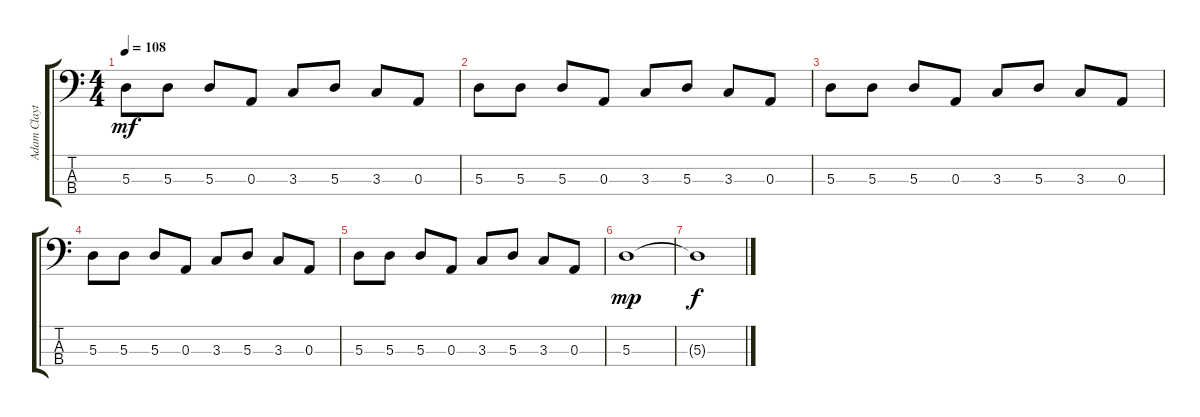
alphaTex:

\track ("Adam Clayton" "Adam Clayt") {instrument electricbasspick}
\staff {score tabs}
\tuning (G2 D2 A1 E1) {hide}
\ts (4 4)
\tempo 108
\clef f4
\ks c
5.3.8{dy mf} 5.3.8 5.3.8 0.3.8 3.3.8 5.3.8 3.3.8 0.3.8 |
5.3.8 5.3.8 5.3.8 0.3.8 3.3.8 5.3.8 3.3.8 0.3.8 |
5.3.8 5.3.8 5.3.8 0.3.8 3.3.8 5.3.8 3.3.8 0.3.8 |
5.3.8 5.3.8 5.3.8 0.3.8 3.3.8 5.3.8 3.3.8 0.3.8 |
5.3.8 5.3.8 5.3.8 0.3.8 3.3.8 5.3.8 3.3.8 0.3.8 |
5.3.1{dy mp} |
5.3{t}.1{dy f}
